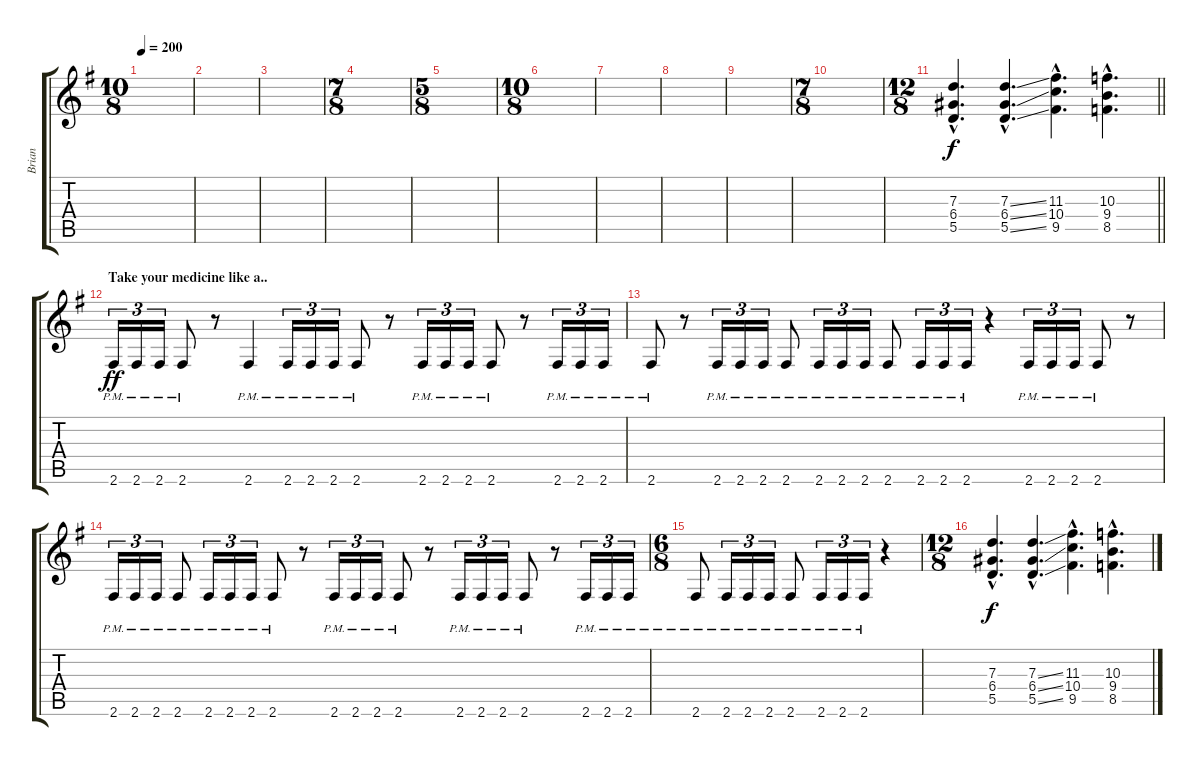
\track ("Brian" "Brian") {instrument distortionguitar}
\staff {score tabs}
\tuning (E4 B3 G3 D3 A2 E2) {hide}
\ts (10 8)
\tempo 200
\clef g2
\ks g
|
|
|
\ts (7 8)
|
\ts (5 8)
|
\ts (10 8)
|
|
|
|
\ts (7 8)
|
\ts (12 8)
\barLineRight lightlight
(7.3{hac} 6.4{hac} 5.5{hac}).4{d} (7.3{ss hac} 6.4{ss hac} 5.5{ss hac}).4{d} (11.3{hac} 10.4{hac} 9.5{hac}).4{d} (10.3{hac} 9.4{hac} 8.5{hac}).4{d} |
\section ("" "Take your medicine like a..")
2.6{pm}.16{tu (3 2) dy ff} 2.6{pm}.16{tu (3 2)} 2.6{pm}.16{tu (3 2)} 2.6{pm}.8 r.8 2.6{pm}.4 2.6{pm}.16{tu (3 2)} 2.6{pm}.16{tu (3 2)} 2.6{pm}.16{tu (3 2)} 2.6{pm}.8 r.8 2.6{pm}.16{tu (3 2)} 2.6{pm}.16{tu (3 2)} 2.6{pm}.16{tu (3 2)} 2.6{pm}.8 r.8 2.6{pm}.16{tu (3 2)} 2.6{pm}.16{tu (3 2)} 2.6{pm}.16{tu (3 2)} |
2.6{pm}.8 r.8 2.6{pm}.16{tu (3 2)} 2.6{pm}.16{tu (3 2)} 2.6{pm}.16{tu (3 2)} 2.6{pm}.8 2.6{pm}.16{tu (3 2)} 2.6{pm}.16{tu (3 2)} 2.6{pm}.16{tu (3 2)} 2.6{pm}.8 2.6{pm}.16{tu (3 2)} 2.6{pm}.16{tu (3 2)} 2.6{pm}.16{tu (3 2)} r.4 2.6{pm}.16{tu (3 2)} 2.6{pm}.16{tu (3 2)} 2.6{pm}.16{tu (3 2)} 2.6{pm}.8 r.8 |
2.6{pm}.16{tu (3 2)} 2.6{pm}.16{tu (3 2)} 2.6{pm}.16{tu (3 2)} 2.6{pm}.8 2.6{pm}.16{tu (3 2)} 2.6{pm}.16{tu (3 2)} 2.6{pm}.16{tu (3 2)} 2.6{pm}.8 r.8 2.6{pm}.16{tu (3 2)} 2.6{pm}.16{tu (3 2)} 2.6{pm}.16{tu (3 2)} 2.6{pm}.8 r.8 2.6{pm}.16{tu (3 2)} 2.6{pm}.16{tu (3 2)} 2.6{pm}.16{tu (3 2)} 2.6{pm}.8 r.8 2.6{pm}.16{tu (3 2)} 2.6{pm}.16{tu (3 2)} 2.6{pm}.16{tu (3 2)} |
\ts (6 8)
2.6{pm}.8 2.6{pm}.16{tu (3 2)} 2.6{pm}.16{tu (3 2)} 2.6{pm}.16{tu (3 2)} 2.6{pm}.8 2.6{pm}.16{tu (3 2)} 2.6{pm}.16{tu (3 2)} 2.6{pm}.16{tu (3 2)} r.4 |
\ts (12 8)
(7.3{hac} 6.4{hac} 5.5{hac}).4{d dy f} (7.3{ss hac} 6.4{ss hac} 5.5{ss hac}).4{d} (11.3{hac} 10.4{hac} 9.5{hac}).4{d} (10.3{hac} 9.4{hac} 8.5{hac}).4{d}
